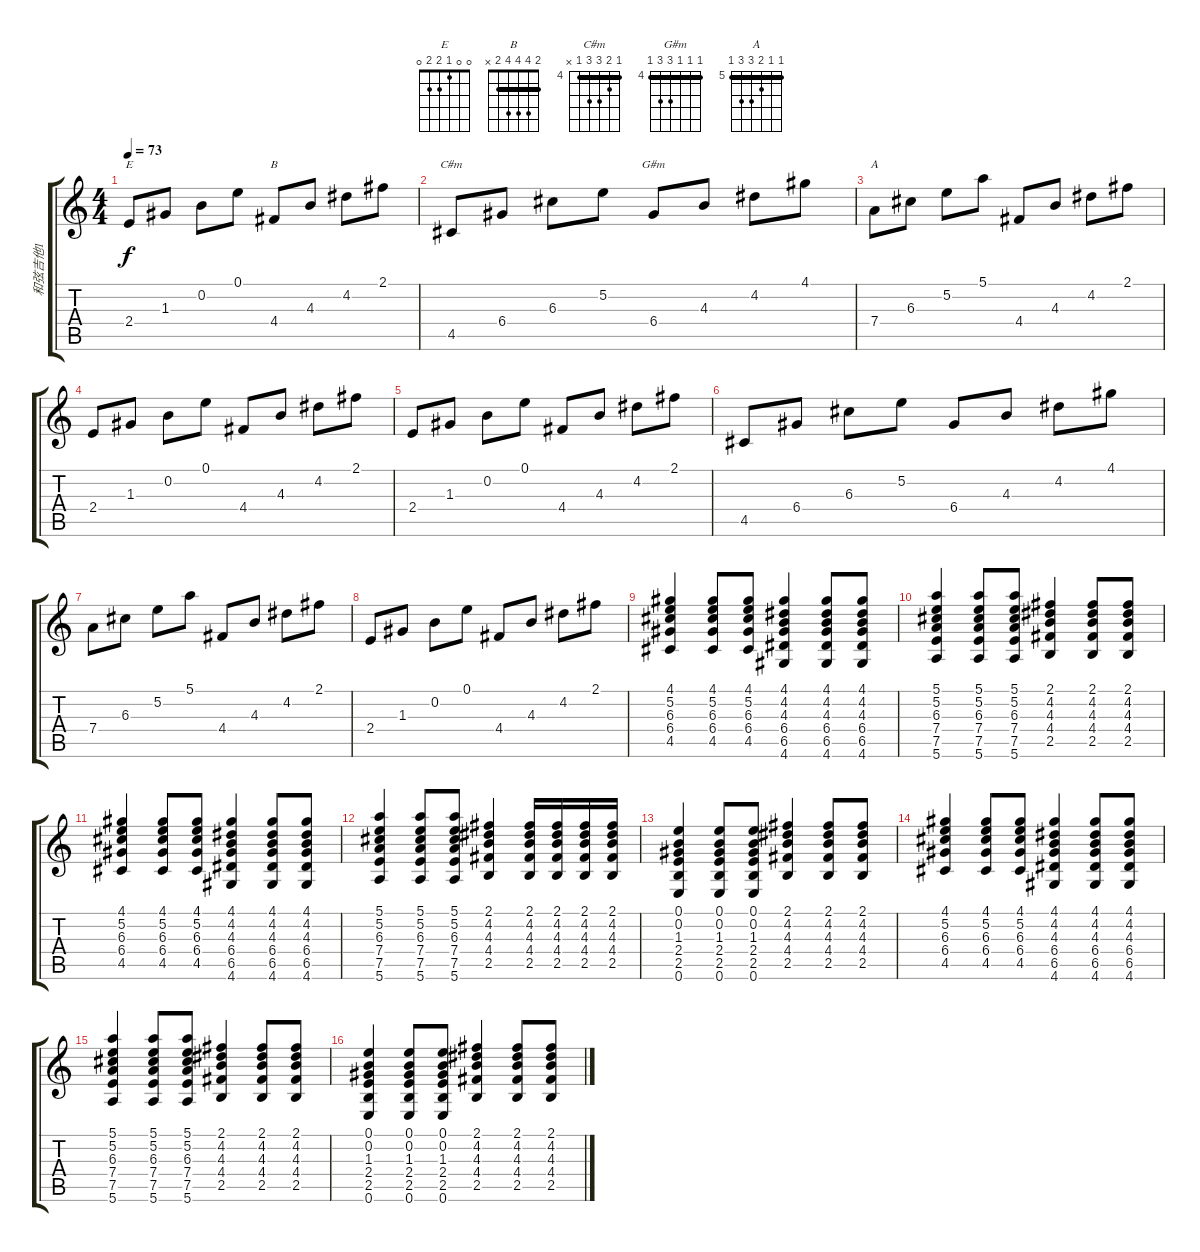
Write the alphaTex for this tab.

\track ("和弦吉他1" "和弦吉他1") {instrument acousticguitarsteel}
\staff {score tabs}
\tuning (E4 B3 G3 D3 A2 E2) {hide}
\chord ("E" 0 0 1 2 2 0)
\chord ("B" 2 4 4 4 2 x) {barre 2}
\chord ("C#m" 4 5 6 6 4 x) {firstfret 4 barre 4}
\chord ("G#m" 4 4 4 6 6 4) {firstfret 4 barre 4}
\chord ("A" 5 5 6 7 7 5) {firstfret 5 barre 5}
\ts (4 4)
\tempo 73
\clef g2
\ks c
2.4.8{ch "E" dy f} 1.3.8 0.2.8 0.1.8 4.4.8{ch "B"} 4.3.8 4.2.8 2.1.8 |
4.5.8{ch "C#m"} 6.4.8 6.3.8 5.2.8 6.4.8{ch "G#m"} 4.3.8 4.2.8 4.1.8 |
7.4.8{ch "A"} 6.3.8 5.2.8 5.1.8 4.4.8 4.3.8 4.2.8 2.1.8 |
2.4.8 1.3.8 0.2.8 0.1.8 4.4.8 4.3.8 4.2.8 2.1.8 |
2.4.8 1.3.8 0.2.8 0.1.8 4.4.8 4.3.8 4.2.8 2.1.8 |
4.5.8 6.4.8 6.3.8 5.2.8 6.4.8 4.3.8 4.2.8 4.1.8 |
7.4.8 6.3.8 5.2.8 5.1.8 4.4.8 4.3.8 4.2.8 2.1.8 |
2.4.8 1.3.8 0.2.8 0.1.8 4.4.8 4.3.8 4.2.8 2.1.8 |
(4.1 5.2 6.3 6.4 4.5).4 (4.1 5.2 6.3 6.4 4.5).8 (4.1 5.2 6.3 6.4 4.5).8 (4.1 4.2 4.3 6.4 6.5 4.6).4 (4.1 4.2 4.3 6.4 6.5 4.6).8 (4.1 4.2 4.3 6.4 6.5 4.6).8 |
(5.1 5.2 6.3 7.4 7.5 5.6).4 (5.1 5.2 6.3 7.4 7.5 5.6).8 (5.1 5.2 6.3 7.4 7.5 5.6).8 (2.1 4.2 4.3 4.4 2.5).4 (2.1 4.2 4.3 4.4 2.5).8 (2.1 4.2 4.3 4.4 2.5).8 |
(4.1 5.2 6.3 6.4 4.5).4 (4.1 5.2 6.3 6.4 4.5).8 (4.1 5.2 6.3 6.4 4.5).8 (4.1 4.2 4.3 6.4 6.5 4.6).4 (4.1 4.2 4.3 6.4 6.5 4.6).8 (4.1 4.2 4.3 6.4 6.5 4.6).8 |
(5.1 5.2 6.3 7.4 7.5 5.6).4 (5.1 5.2 6.3 7.4 7.5 5.6).8 (5.1 5.2 6.3 7.4 7.5 5.6).8 (2.1 4.2 4.3 4.4 2.5).4 (2.1 4.2 4.3 4.4 2.5).16 (2.1 4.2 4.3 4.4 2.5).16 (2.1 4.2 4.3 4.4 2.5).16 (2.1 4.2 4.3 4.4 2.5).16 |
(0.1 0.2 1.3 2.4 2.5 0.6).4 (0.1 0.2 1.3 2.4 2.5 0.6).8 (0.1 0.2 1.3 2.4 2.5 0.6).8 (2.1 4.2 4.3 4.4 2.5).4 (2.1 4.2 4.3 4.4 2.5).8 (2.1 4.2 4.3 4.4 2.5).8 |
(4.1 5.2 6.3 6.4 4.5).4 (4.1 5.2 6.3 6.4 4.5).8 (4.1 5.2 6.3 6.4 4.5).8 (4.1 4.2 4.3 6.4 6.5 4.6).4 (4.1 4.2 4.3 6.4 6.5 4.6).8 (4.1 4.2 4.3 6.4 6.5 4.6).8 |
(5.1 5.2 6.3 7.4 7.5 5.6).4 (5.1 5.2 6.3 7.4 7.5 5.6).8 (5.1 5.2 6.3 7.4 7.5 5.6).8 (2.1 4.2 4.3 4.4 2.5).4 (2.1 4.2 4.3 4.4 2.5).8 (2.1 4.2 4.3 4.4 2.5).8 |
(0.1 0.2 1.3 2.4 2.5 0.6).4 (0.1 0.2 1.3 2.4 2.5 0.6).8 (0.1 0.2 1.3 2.4 2.5 0.6).8 (2.1 4.2 4.3 4.4 2.5).4 (2.1 4.2 4.3 4.4 2.5).8 (2.1 4.2 4.3 4.4 2.5).8
